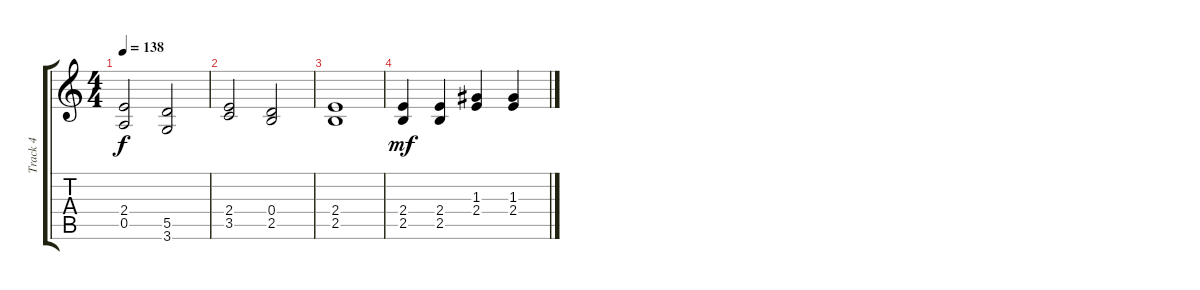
\track ("Track 4" "Track 4") {instrument distortionguitar}
\staff {score tabs}
\tuning (E4 B3 G3 D3 A2 E2) {hide}
\ts (4 4)
\tempo 138
\clef g2
\ks c
(2.4 0.5).2{dy f} (5.5 3.6).2 |
(2.4 3.5).2 (0.4 2.5).2 |
(2.4 2.5).1 |
(2.4 2.5).4{dy mf} (2.4 2.5).4 (1.3 2.4).4 (1.3 2.4).4
